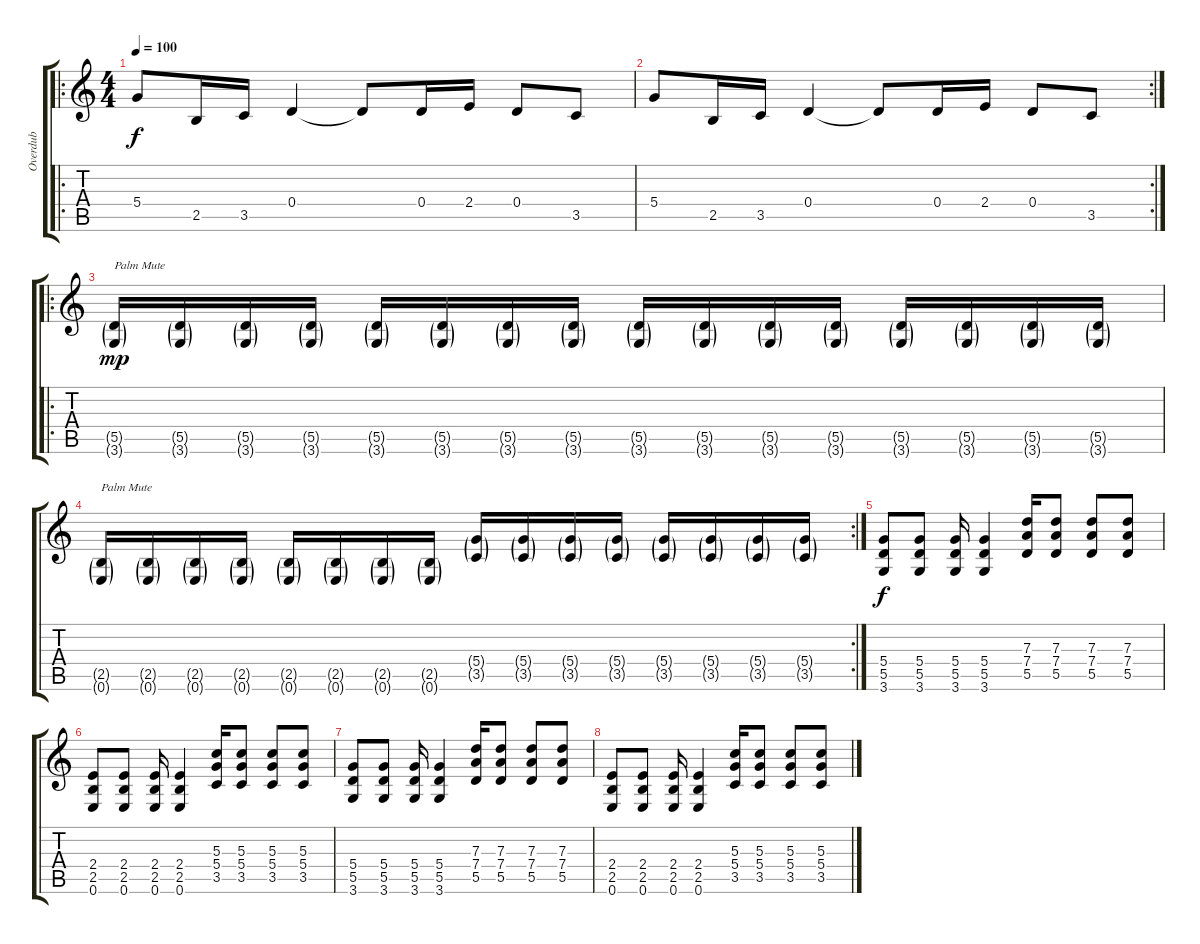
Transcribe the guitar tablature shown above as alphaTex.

\track ("Overdub" "Overdub") {instrument electricbasspick}
\staff {score tabs}
\tuning (E4 B3 G3 D3 A2 E2) {hide}
\ro
\ts (4 4)
\tempo 100
\clef g2
\ks c
5.4.8{dy f} 2.5.16 3.5.16 0.4.4 0.4{t}.8 0.4.16 2.4.16 0.4.8 3.5.8 |
\rc 2
5.4.8 2.5.16 3.5.16 0.4.4 0.4{t}.8 0.4.16 2.4.16 0.4.8 3.5.8 |
\ro
(5.5{g} 3.6{g}).16{txt "Palm Mute" dy mp} (5.5{g} 3.6{g}).16 (5.5{g} 3.6{g}).16 (5.5{g} 3.6{g}).16 (5.5{g} 3.6{g}).16 (5.5{g} 3.6{g}).16 (5.5{g} 3.6{g}).16 (5.5{g} 3.6{g}).16 (5.5{g} 3.6{g}).16 (5.5{g} 3.6{g}).16 (5.5{g} 3.6{g}).16 (5.5{g} 3.6{g}).16 (5.5{g} 3.6{g}).16 (5.5{g} 3.6{g}).16 (5.5{g} 3.6{g}).16 (5.5{g} 3.6{g}).16 |
\rc 2
(2.5{g} 0.6{g}).16{txt "Palm Mute"} (2.5{g} 0.6{g}).16 (2.5{g} 0.6{g}).16 (2.5{g} 0.6{g}).16 (2.5{g} 0.6{g}).16 (2.5{g} 0.6{g}).16 (2.5{g} 0.6{g}).16 (2.5{g} 0.6{g}).16 (5.4{g} 3.5{g}).16 (5.4{g} 3.5{g}).16 (5.4{g} 3.5{g}).16 (5.4{g} 3.5{g}).16 (5.4{g} 3.5{g}).16 (5.4{g} 3.5{g}).16 (5.4{g} 3.5{g}).16 (5.4{g} 3.5{g}).16 |
(5.4 5.5 3.6).8{dy f} (5.4 5.5 3.6).8 (5.4 5.5 3.6).16 (5.4 5.5 3.6).4 (7.3 7.4 5.5).16 (7.3 7.4 5.5).8 (7.3 7.4 5.5).8 (7.3 7.4 5.5).8 |
(2.4 2.5 0.6).8 (2.4 2.5 0.6).8 (2.4 2.5 0.6).16 (2.4 2.5 0.6).4 (5.3 5.4 3.5).16 (5.3 5.4 3.5).8 (5.3 5.4 3.5).8 (5.3 5.4 3.5).8 |
(5.4 5.5 3.6).8 (5.4 5.5 3.6).8 (5.4 5.5 3.6).16 (5.4 5.5 3.6).4 (7.3 7.4 5.5).16 (7.3 7.4 5.5).8 (7.3 7.4 5.5).8 (7.3 7.4 5.5).8 |
(2.4 2.5 0.6).8 (2.4 2.5 0.6).8 (2.4 2.5 0.6).16 (2.4 2.5 0.6).4 (5.3 5.4 3.5).16 (5.3 5.4 3.5).8 (5.3 5.4 3.5).8 (5.3 5.4 3.5).8
